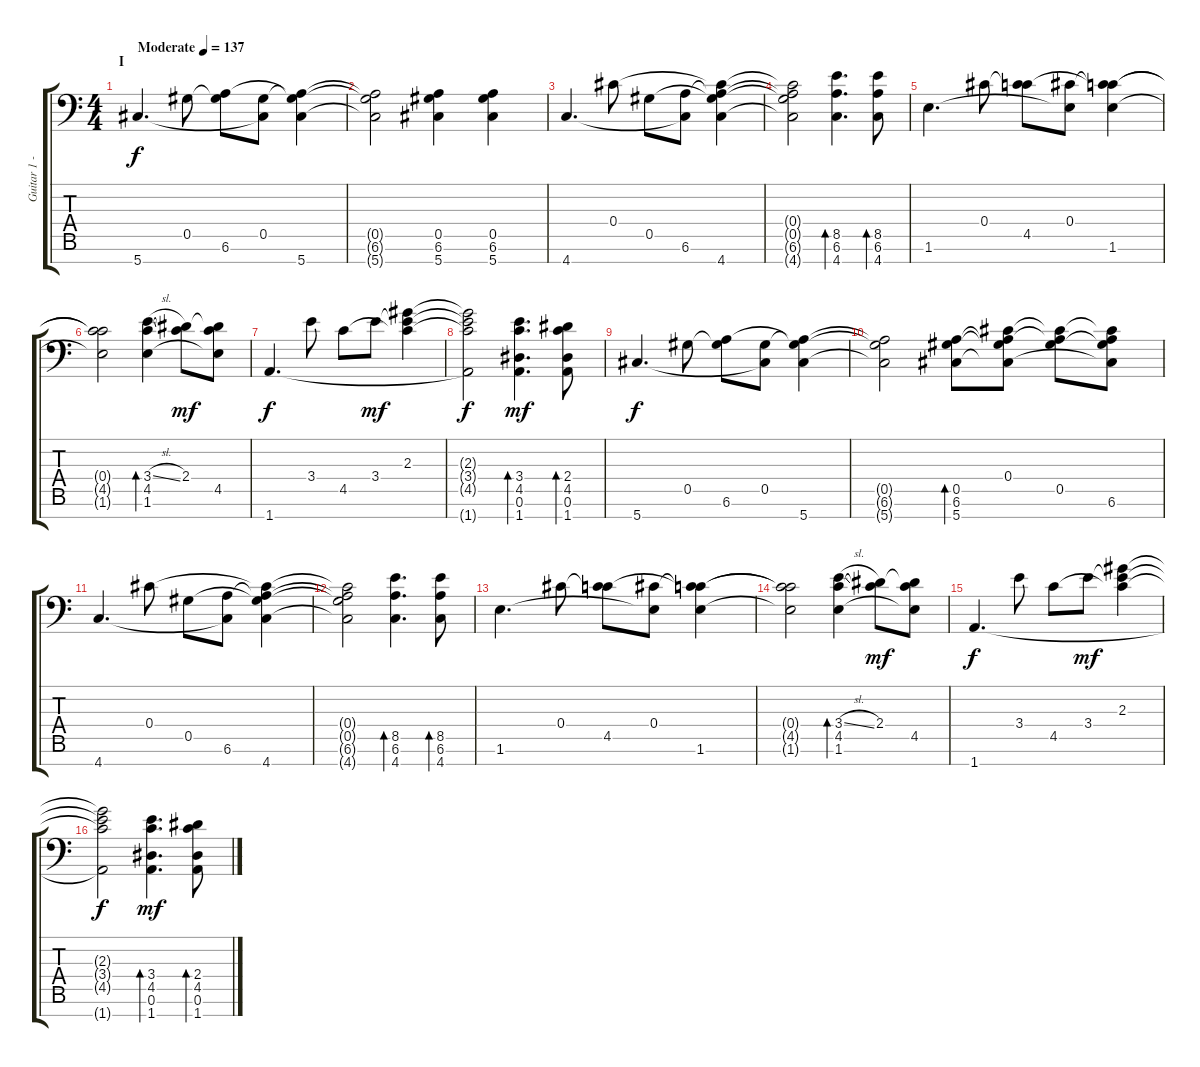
\track ("Guitar 1 - Left Clean" "Guitar 1 -") {instrument electricguitarclean}
\staff {score tabs}
\tuning (Eb4 Bb3 Gb3 Db3 Ab2 Eb2 Ab1) {hide}
\ts (4 4)
\section ("" "I")
\tempo (137 "Moderate")
\clef f4
\ks c
5.7.4{d dy f instrument electricguitarclean} 0.5.8 (0.5{t} 6.6).8 (0.5 5.7{t}).8 (0.5{t} 6.6{t} 5.7).4 |
(0.5{t} 6.6{t} 5.7{t}).2 (0.5 6.6 5.7).4 (0.5 6.6 5.7).4 |
4.7.4{d} 0.4.8 0.5.8 (6.6 4.7{t}).8 (0.4{t} 0.5{t} 6.6{t} 4.7).4 |
(0.4{t} 0.5{t} 6.6{t} 4.7{t}).2 (8.5 6.6 4.7).4{d bd 240} (8.5 6.6 4.7).8{bd 120} |
1.6.4{d} 0.4.8 (0.4{t} 4.5).8 (0.4 1.6{t}).8 (0.4{t} 4.5{t} 1.6).4 |
(0.4{t} 4.5{t} 1.6{t}).2 (3.4{sl} 4.5 1.6).4{bd 240} (2.4 4.5{t}).8{dy mf} (2.4{t} 4.5 1.6{t}).8 |
1.7.4{d dy f} 3.4.8 4.5.8 3.4.8{dy mf} (2.3 3.4{t} 4.5{t}).4 |
(2.3{t} 3.4{t} 4.5{t} 1.7{t}).2{dy f} (3.4 4.5 0.6 1.7).4{d bd 240 dy mf} (2.4 4.5 0.6 1.7).8{bd 120} |
5.7.4{d dy f} 0.5.8 (0.5{t} 6.6).8 (0.5 5.7{t}).8 (0.5{t} 6.6{t} 5.7).4 |
(0.5{t} 6.6{t} 5.7{t}).2 (0.5 6.6 5.7).8{bd 240} (0.4 0.5{t} 6.6{t} 5.7{t}).8 (0.4{t} 0.5 6.6{t}).8 (0.4{t} 0.5{t} 6.6 5.7{t}).8 |
4.7.4{d} 0.4.8 0.5.8 (6.6 4.7{t}).8 (0.4{t} 0.5{t} 6.6{t} 4.7).4 |
(0.4{t} 0.5{t} 6.6{t} 4.7{t}).2 (8.5 6.6 4.7).4{d bd 240} (8.5 6.6 4.7).8{bd 120} |
1.6.4{d} 0.4.8 (0.4{t} 4.5).8 (0.4 1.6{t}).8 (0.4{t} 4.5{t} 1.6).4 |
(0.4{t} 4.5{t} 1.6{t}).2 (3.4{sl} 4.5 1.6).4{bd 240} (2.4 4.5{t}).8{dy mf} (2.4{t} 4.5 1.6{t}).8 |
1.7.4{d dy f} 3.4.8 4.5.8 3.4.8{dy mf} (2.3 3.4{t} 4.5{t}).4 |
(2.3{t} 3.4{t} 4.5{t} 1.7{t}).2{dy f} (3.4 4.5 0.6 1.7).4{d bd 240 dy mf} (2.4 4.5 0.6 1.7).8{bd 120}
